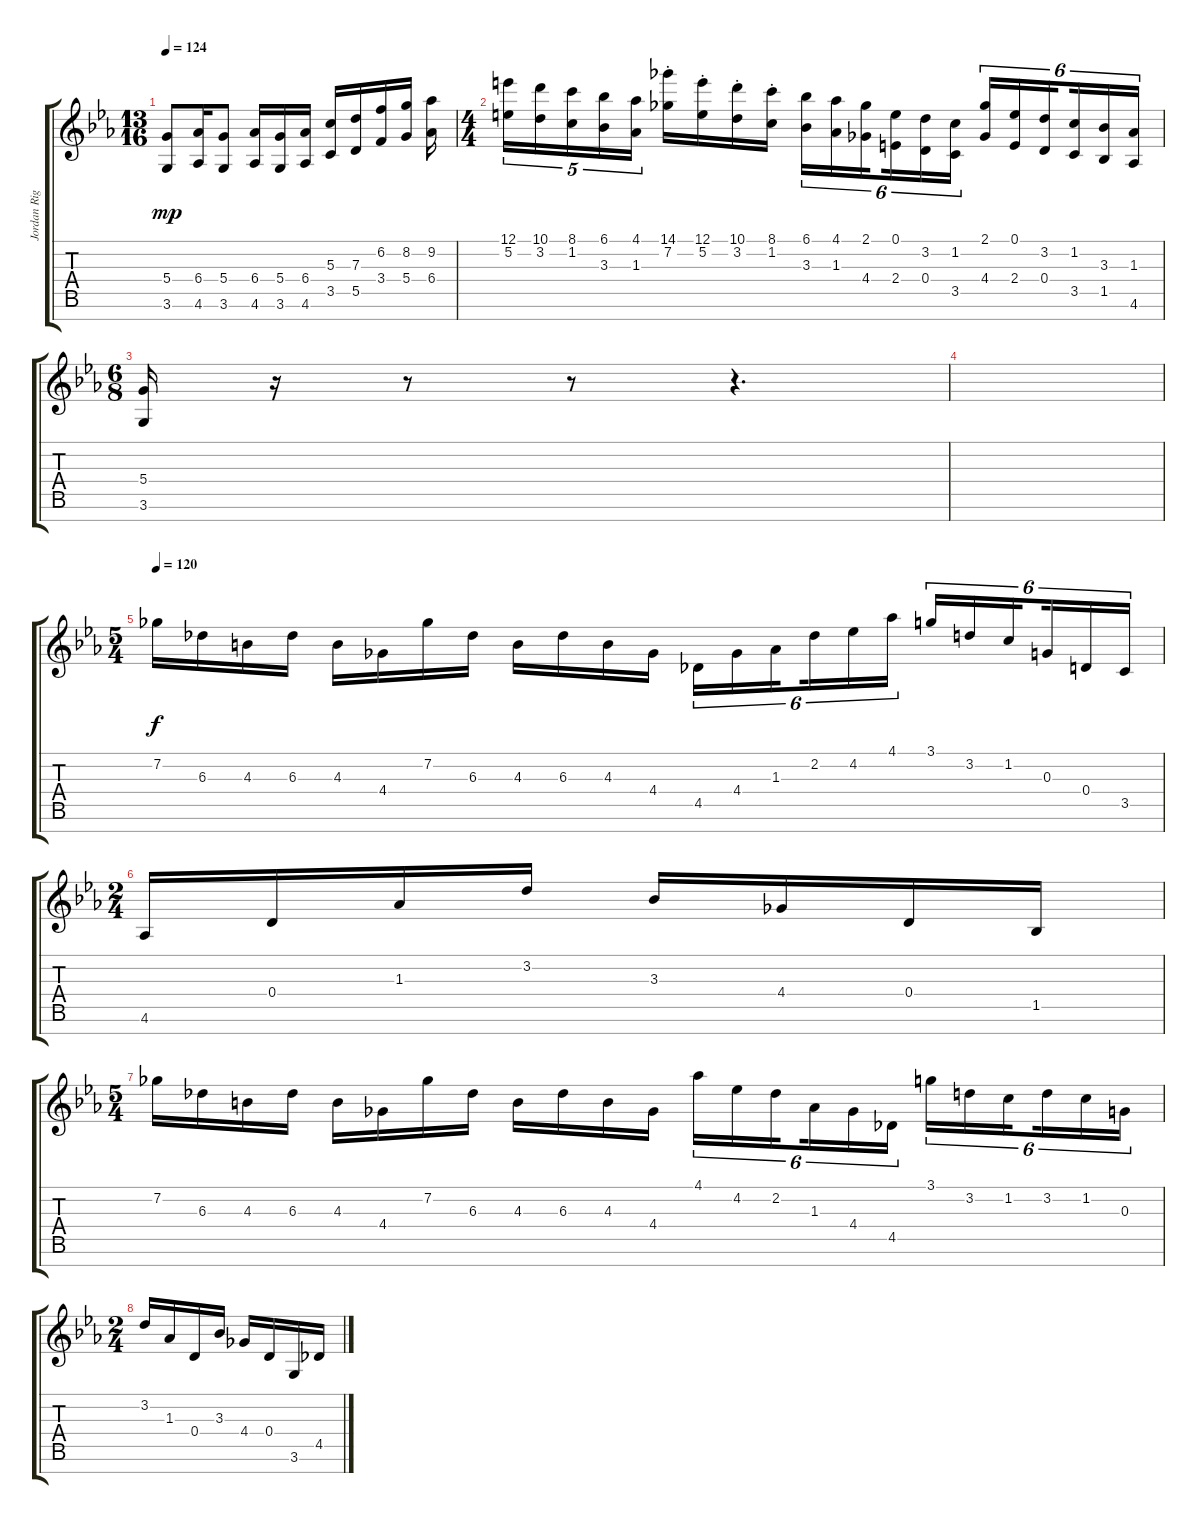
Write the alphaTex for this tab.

\track ("Jordan Right Hand Overdubs and Effects" "Jordan Rig") {instrument stringensemble1}
\staff {score tabs}
\tuning (E5 B4 G4 D4 A3 E3 B2) {hide}
\ts (13 16)
\tempo 124
\clef g2
\ks eb
(5.4 3.6).8{dy mp} (6.4 4.6).16 (5.4 3.6).8 (6.4 4.6).16 (5.4 3.6).16 (6.4 4.6).16 (5.3 3.5).16 (7.3 5.5).16 (6.2 3.4).16 (8.2 5.4).16 (9.2 6.4).16 |
\ts (4 4)
(12.1 5.2).16{tu (5 4)} (10.1 3.2).16{tu (5 4)} (8.1 1.2).16{tu (5 4)} (6.1 3.3).16{tu (5 4)} (4.1 1.3).16{tu (5 4)} (14.1{st} 7.2).16 (12.1 5.2{st}).16 (10.1 3.2{st}).16 (8.1 1.2{st}).16 (6.1 3.3).16{tu (6 4)} (4.1 1.3).16{tu (6 4)} (2.1 4.4).16{tu (6 4) beam splitsecondary} (0.1 2.4).16{tu (6 4)} (3.2 0.4).16{tu (6 4)} (1.2 3.5).16{tu (6 4)} (2.1 4.4).16{tu (6 4)} (0.1 2.4).16{tu (6 4)} (3.2 0.4).16{tu (6 4) beam splitsecondary} (1.2 3.5).16{tu (6 4)} (3.3 1.5).16{tu (6 4)} (1.3 4.6).16{tu (6 4)} |
\ts (6 8)
(5.4 3.6).16 r.16 r.8 r.8 r.4{d} |
|
\ts (5 4)
\tempo 120
7.2.16{dy f volume 8 instrument stringensemble1} 6.3.16 4.3.16 6.3.16 4.3.16 4.4.16 7.2.16 6.3.16 4.3.16 6.3.16 4.3.16 4.4.16 4.5.16{tu (6 4)} 4.4.16{tu (6 4)} 1.3.16{tu (6 4) beam splitsecondary} 2.2.16{tu (6 4)} 4.2.16{tu (6 4)} 4.1.16{tu (6 4)} 3.1.16{tu (6 4)} 3.2.16{tu (6 4)} 1.2.16{tu (6 4) beam splitsecondary} 0.3.16{tu (6 4)} 0.4.16{tu (6 4)} 3.5.16{tu (6 4)} |
\ts (2 4)
4.6.16 0.4.16 1.3.16 3.2.16 3.3.16 4.4.16 0.4.16 1.5.16 |
\ts (5 4)
7.2.16 6.3.16 4.3.16 6.3.16 4.3.16 4.4.16 7.2.16 6.3.16 4.3.16 6.3.16 4.3.16 4.4.16 4.1.16{tu (6 4)} 4.2.16{tu (6 4)} 2.2.16{tu (6 4) beam splitsecondary} 1.3.16{tu (6 4)} 4.4.16{tu (6 4)} 4.5.16{tu (6 4)} 3.1.16{tu (6 4)} 3.2.16{tu (6 4)} 1.2.16{tu (6 4) beam splitsecondary} 3.2.16{tu (6 4)} 1.2.16{tu (6 4)} 0.3.16{tu (6 4)} |
\ts (2 4)
3.2.16 1.3.16 0.4.16 3.3.16 4.4.16 0.4.16 3.6.16 4.5.16
